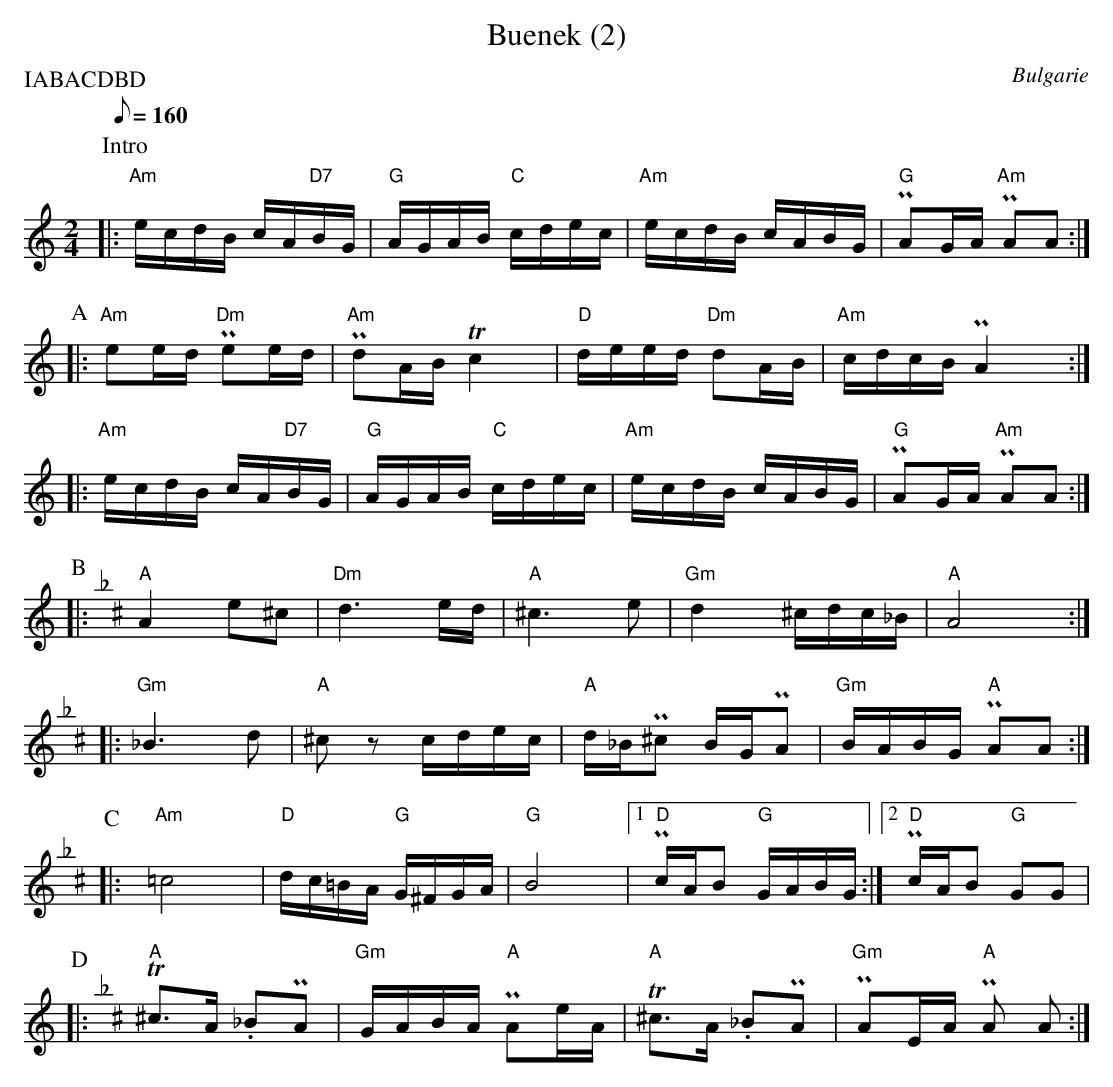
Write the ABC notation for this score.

X:1
T:Buenek (2)
O:Bulgarie
P:IABACDBD
Q:1/8=160
M:2/4
L:1/16
K:Am
P:Intro
|: "Am"ecdB cA"D7"BG | "G"AGAB "C"cdec | "Am"ecdB cABG | "G"PA2GA "Am"PA2A2 :|
P:A
|: "Am"e2ed "Dm"Pe2ed | "Am"Pd2AB Tc4 y/ | "D"deed "Dm"d2AB | "Am"cdcB PA4 y/ :|
|: "Am"ecdB cA"D7"BG | "G"AGAB "C"cdec | "Am"ecdB cABG | "G"PA2GA "Am"PA2A2 :|
P:B
K:Am _b ^c
|: "A"A4 y/ e2^c2 | "Dm"d6 y/ ed | "A"^c6 y/ e2 | "Gm"d4 y/ ^cdc_B | "A"A8 y :|
|: "Gm"_B6 y/ d2 | "A"^c2 z2 cdec | "A"d_BP^c2 BGPA2 | "Gm"BABG "A"PA2A2 :|
P:C
K:Am
|: "Am"=c8 y | "D"dc=BA "G"G^FGA | "G"B8 y |1 "D"PcAB2 "G"GABG :|2 "D"PcAB2 "G"G2G2 |
P:D
K:Am _b ^c
|: "A"T^c3A ._B2PA2 | "Gm"GABA "A"PA2eA | "A"T^c3A ._B2PA2 | "Gm"PA2EA "A"PA2 A2 :|
